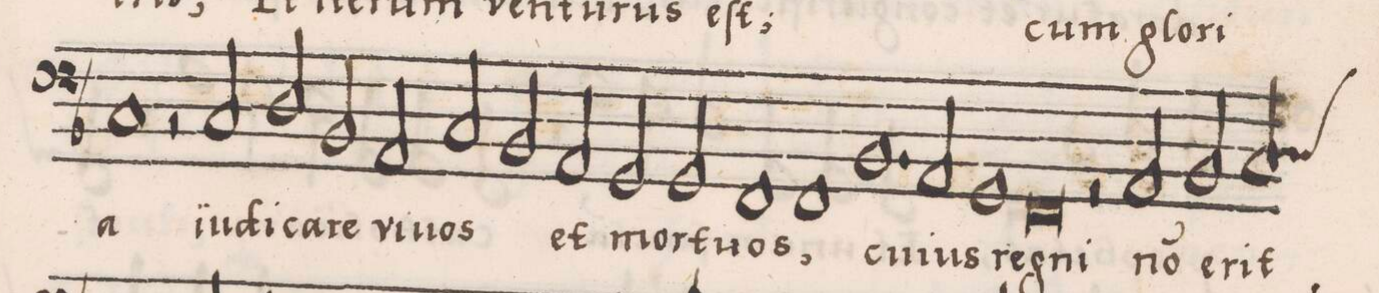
**kern	**text
*I"BASSVS	*
*clefF4	*
*k[b-]	*
*met(C|)	*
*M2/1	*
1C	-a
=115-	=115-
2r	.
2C/	iu-
2D/	-di-
2BB-/	-ca-
=116-	=116-
2AA/	-re
2C/	vi-
2BB-/	-uos
2AA/	et
=117-	=117-
2GG/	mor-
2GG/	-tu-
1FF	-os,
=118-	=118-
1FF	.
1.BB-	cu-
=119-	=119-
2AA/	-ius
1GG	re-
=120-	=120-
0FF	-gni
=121-	=121-
2r	.
2AA/	no(n)
2BB-/	e-
2C/	-rit
*custos:D	*
=122-	=122-
*-	*-
